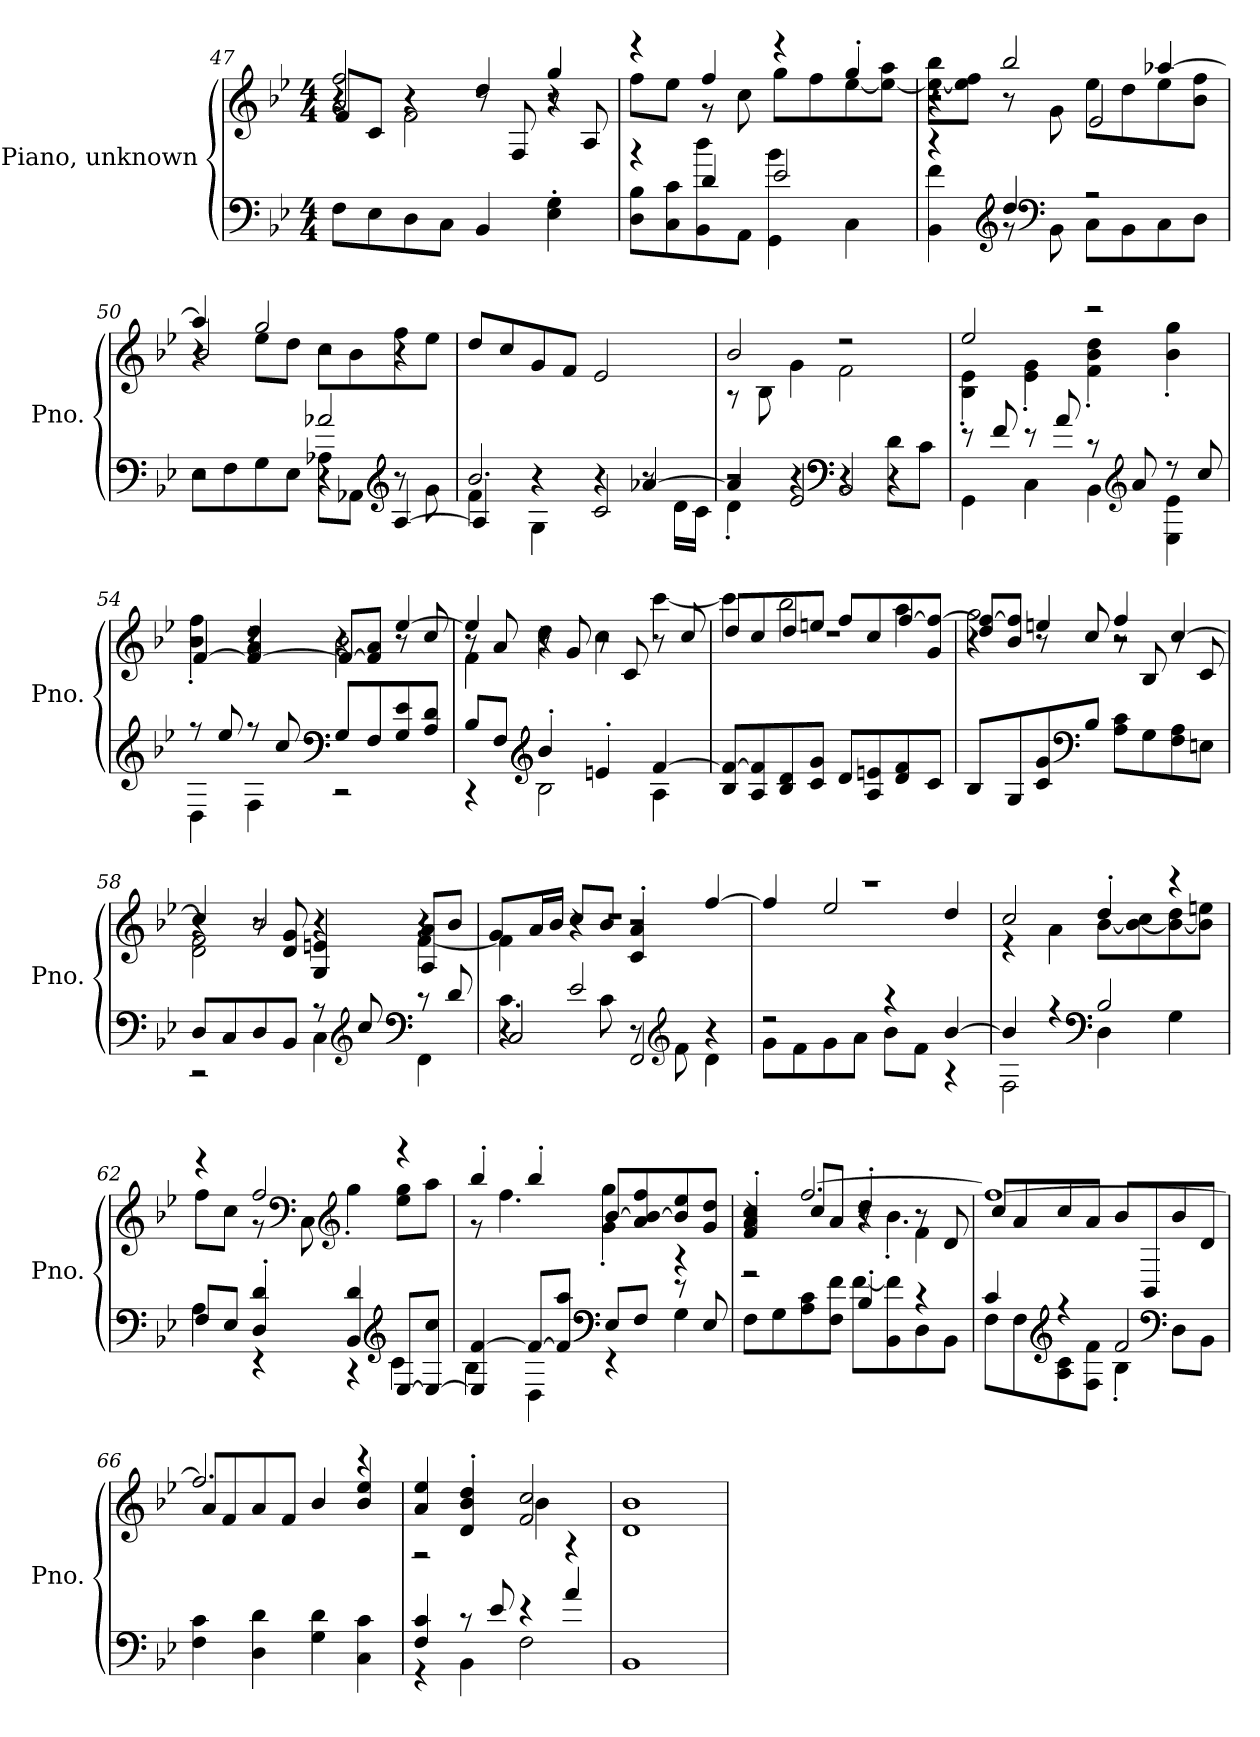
**kern	**kern
*part1	*part1
*staff2	*staff1
*I"Piano, unknown	*
*I'Pno.	*
*clefF4	*clefG2
*k[b-e-]	*k[b-e-]
*M4/4	*M4/4
=47	=47
*	*^
*	*	*^
8F\L	2a/ 2ff/	4r	8f/L
8E-\	.	.	8c/J
8D\	.	2f\	4r
8C\J	.	.	.
4BB-/	4dd/	.	8r
.	.	.	8F/
4E-\' 4G\'	4gg/	4r	8r
.	.	.	8A/
*	*	*v	*v
=48	=48	=48
*^	*	*
4r	8D\ 8B-\L	4r	8ff\L
.	8C\ 8c\	.	8ee-\J
4d/	8BB-\ 8dd\	4ff/	8r
.	8AA\J	.	8cc\
2e-/	4GG\ 4b-\	4r	8gg\L
.	.	.	8ff\
.	4C\	4gg'/	[8ee-\
.	.	.	8ee-\_ 8aa\J
!!LO:LB:g=z
=49	=49	=49	=49
*	*	*	*^
4r	4BB-\ 4f\	4r	8ee-\_ 8bb-\L	2r
.	.	.	8ee-\] 8ff\J	.
*clefG2	*	*	*	*
4dd/	8r	2bb-/	8r	.
*clefF4	*	*	*	*
.	8BB-\	.	8g\	.
2r	8C\L	.	8ee-\L	2e-/
.	8BB-\	.	8dd\	.
.	8C\	[4aa-X/	8ee-\	.
.	8D\J	.	8b-\ 8ff\J	.
=50	=50	=50	=50	=50
*	*^	*	*	*
2r	8E-\L	2r	4aa-/]	4r	2b-/
.	8F\	.	.	.	.
.	8G\	.	2gg/	8ee-\L	.
.	8E-\J	.	.	8dd\J	.
2a-X/	8A-X\L	4r	.	8cc\L	2r
.	8AA-X\J	.	.	8b-\	.
*clefG2	*	*	*	*	*
.	8r	[4A-/	4r	8ff\	.
.	8g\	.	.	8ee-\J	.
*	*	*	*v	*v	*v
=51	=51	=51	=51
2.b-/	4f\	4A-/]	8dd/L
.	.	.	8cc/
.	4G\	4r	8g/
.	.	.	8f/J
.	4r	2c/	2e-/
[4a-X/	8r	.	.
.	16d\LL	.	.
.	16c\JJ	.	.
=52	=52	=52	=52
*	*	*	*^
4a-/]	4d'\	2r	2b-/	8r
.	.	.	.	8B-\
2e-/	4r	.	.	4g\
*clefF4	*	*	*	*
.	4r	2BB-/	2r	2f\
4r	8d\L	.	.	.
.	8c\J	.	.	.
*	*v	*v	*	*
!!LO:LB:g=z	!!
=53	=53	=53	=53
8r	4GG\	2ee-/	4B-\' 4e-\'
8f/	.	.	.
8r	4C\	.	4e-\' 4g\'
8a/	.	.	.
8r	4BB-\	2r	4f\' 4b-\' 4dd\'
*clefG2	*	*	*
8a/	.	.	.
8r	4E-\ 4e-\	.	4b-\' 4gg\'
8cc/	.	.	.
=54	=54	=54	=54
*	*	*	*^
8r	4D\	2r	4b-\' 4ff\'	[4f/
8ee-/	.	.	.	.
8r	4F\	.	4r	4f/_ 4a/ 4dd/
8cc/	.	.	.	.
*clefF4	*	*	*	*
8G/L	2r	4r	2b-\	8f/L_
8F/	.	.	.	8f/] 8a/J
8G/ 8e-/	.	[4ee-/	.	8r
8A/ 8d/J	.	.	.	8cc/
=55	=55	=55	=55	=55
8B-/L	4r	4ee-/]	4f\	8r
8F/J	.	.	.	8a/
*clefG2	*	*	*	*
4b-'/	2B-\	4r	4dd\	8r
.	.	.	.	8g/
4en'/	.	2r	4cc\	8r
.	.	.	.	8c/
[4f/	4A\	.	[4ccc\	8r
.	.	.	.	8cc/
*v	*v	*	*	*
!!LO:LB:g=z	!!	!!
=56	=56	=56	=56
8B-/ 8f/_L	1r	4ccc\]	8dd/L
8A/ 8f/]	.	.	8cc/
8B-/ 8d/	.	2bb-\	8dd/
8c/ 8g/J	.	.	8een/J
8d/L	.	.	8ff/L
8A/ 8en/	.	.	8cc/
8d/ 8f/	.	4aa\	[8ff/
8c/J	.	.	8g/ 8ff/_J
=57	=57	=57	=57
8B-/L	4r	2gg\	8dd/ 8ff/_L
8G/	.	.	8b-/ 8ff/]J
8c/ 8g/	4een/	.	8r
*clefF4	*	*	*
8B-/J	.	.	8cc/
8A\ 8c\L	4ff/	2r	8r
8G\	.	.	8B-/
8F\ 8A\	[4cc/	.	8r
8En\J	.	.	8c/
=58	=58	=58	=58
*^	*	*	*
8D/L	2r	4cc/]	2d\ 2f\	4r
8C/	.	.	.	.
8D/	.	2b-/	.	8r
8BB-/J	.	.	.	8d/ 8g/
8r	4C\	.	4r	4G/ 4en/
*clefG2	*	*	*	*
8cc/	.	.	.	.
*clefF4	*	*	*	*
8r	4FF\	4r	[4f\	8A/ 8a/L
8d/	.	.	.	8b-/J
!!LO:LB:g=z	!!	!!
=59	=59	=59	=59	=59
*	*^	*	*	*
4r	4.c\	2C/	1r	4f\]	8g/L
.	.	.	.	.	16a/L
.	.	.	.	.	16b-/JJ
2e-/	.	.	.	4r	8cc/L
.	8c\	.	.	.	8b-/J
.	8r	2FF/	.	2r	4c/' 4a/'
*clefG2	*	*	*	*	*
.	8f\	.	.	.	.
4r	4d\	.	.	.	[4ff/
*	*v	*v	*	*	*
*	*	*	*v	*v
=60	=60	=60	=60
2r	8g\L	1r	4ff/]
.	8f\	.	.
.	8g\	.	2ee-/
.	8a\J	.	.
4r	8b-\L	.	.
.	8f\J	.	.
[4b-/	4r	.	4dd/
=61	=61	=61	=61
4b-/]	2F\	2cc/	4r
4r	.	.	4a\
*clefF4	*	*	*
2B-/	4D\	4dd'/	[8b-\L
.	.	.	8b-\_ 8cc\
.	4G\	4r	8b-\_ 8dd\
.	.	.	8b-\] 8een\J
=62	=62	=62	=62
8F/L	4A\	4r	8ff\L
8E-/J	.	.	8cc\J
4D/' 4d/'	4r	2ff/	8r
*	*	*clefF4	*
.	.	.	8C\
*	*	*clefG2	*
4BB-/ 4d/	4r	.	4gg'\
*clefG2	*	*	*
[8E-/L	4c\	4r	8ee-\ 8gg\L
8E-/_ 8cc/J	.	.	8aa\J
!!LO:LB:g=z	!!
=63	=63	=63	=63
4E-/] [4f/	4B-\	4bb-'/	8r
.	.	.	4.ff\
8f/L_	4D\	4bb-'/	.
8f/] 8aa/J	.	.	.
*clefF4	*	*	*
8E-/L	4r	[8b-/L	4g\' 4gg\'
8F/J	.	8a/ 8b-/_ 8ff/	.
8r	4G\	8b-/] 8ee-/	4r
8E-/	.	8g/ 8dd/J	.
=64	=64	=64	=64
*	*	*^	*^
2r	8F\L	4r	2r	4f/' 4a/' 4cc/'	2r
.	8G\	.	.	.	.
.	8A\ 8c\	[2.ff/	.	8cc/L	.
.	8F\ 8f\J	.	.	8a/J	.
4B-'/	[8f\L	.	8r	4dd'/	4r
.	8BB-\ 8f\]	.	4.b-'\	.	.
4r	8D\	.	.	8r	4f\
.	8BB-\J	.	.	8d/	.
*	*	*	*v	*v	*v
=65	=65	=65	=65
4c/	8F\L	1ff_	8cc/L
.	8F\	.	8a/
*clefG2	*	*	*
4r	8A\ 8c\	.	8cc/
.	8F\ 8f\J	.	8a/J
2f/	4B-'\	.	8b-/L
.	.	.	8BB-/
*clefF4	*	*	*
.	8D\L	.	8b-/
.	8BB-\J	.	8d/J
*v	*v	*	*
=66	=66	=66
4F\ 4c\	2.ff/]	8a/L
.	.	8f/
4D\ 4d\	.	8a/
.	.	8f/J
4G\ 4d\	.	4b-/
4C\ 4c\	4r	4b-/ 4ee-/
!!LO:PB:g=z	!!
=67	=67	=67
*^	*	*
4F/ 4c/	4r	4a/ 4ee-/	2r
8r	4BB-\	4d/' 4b-/' 4dd/'	.
8e-/	.	.	.
4r	2F\	2f/ 2cc/	4b-\
4a/	.	.	4r
*v	*v	*	*
*	*v	*v
=68	=68
1BB-	1d 1b-
=	=
*-	*-
